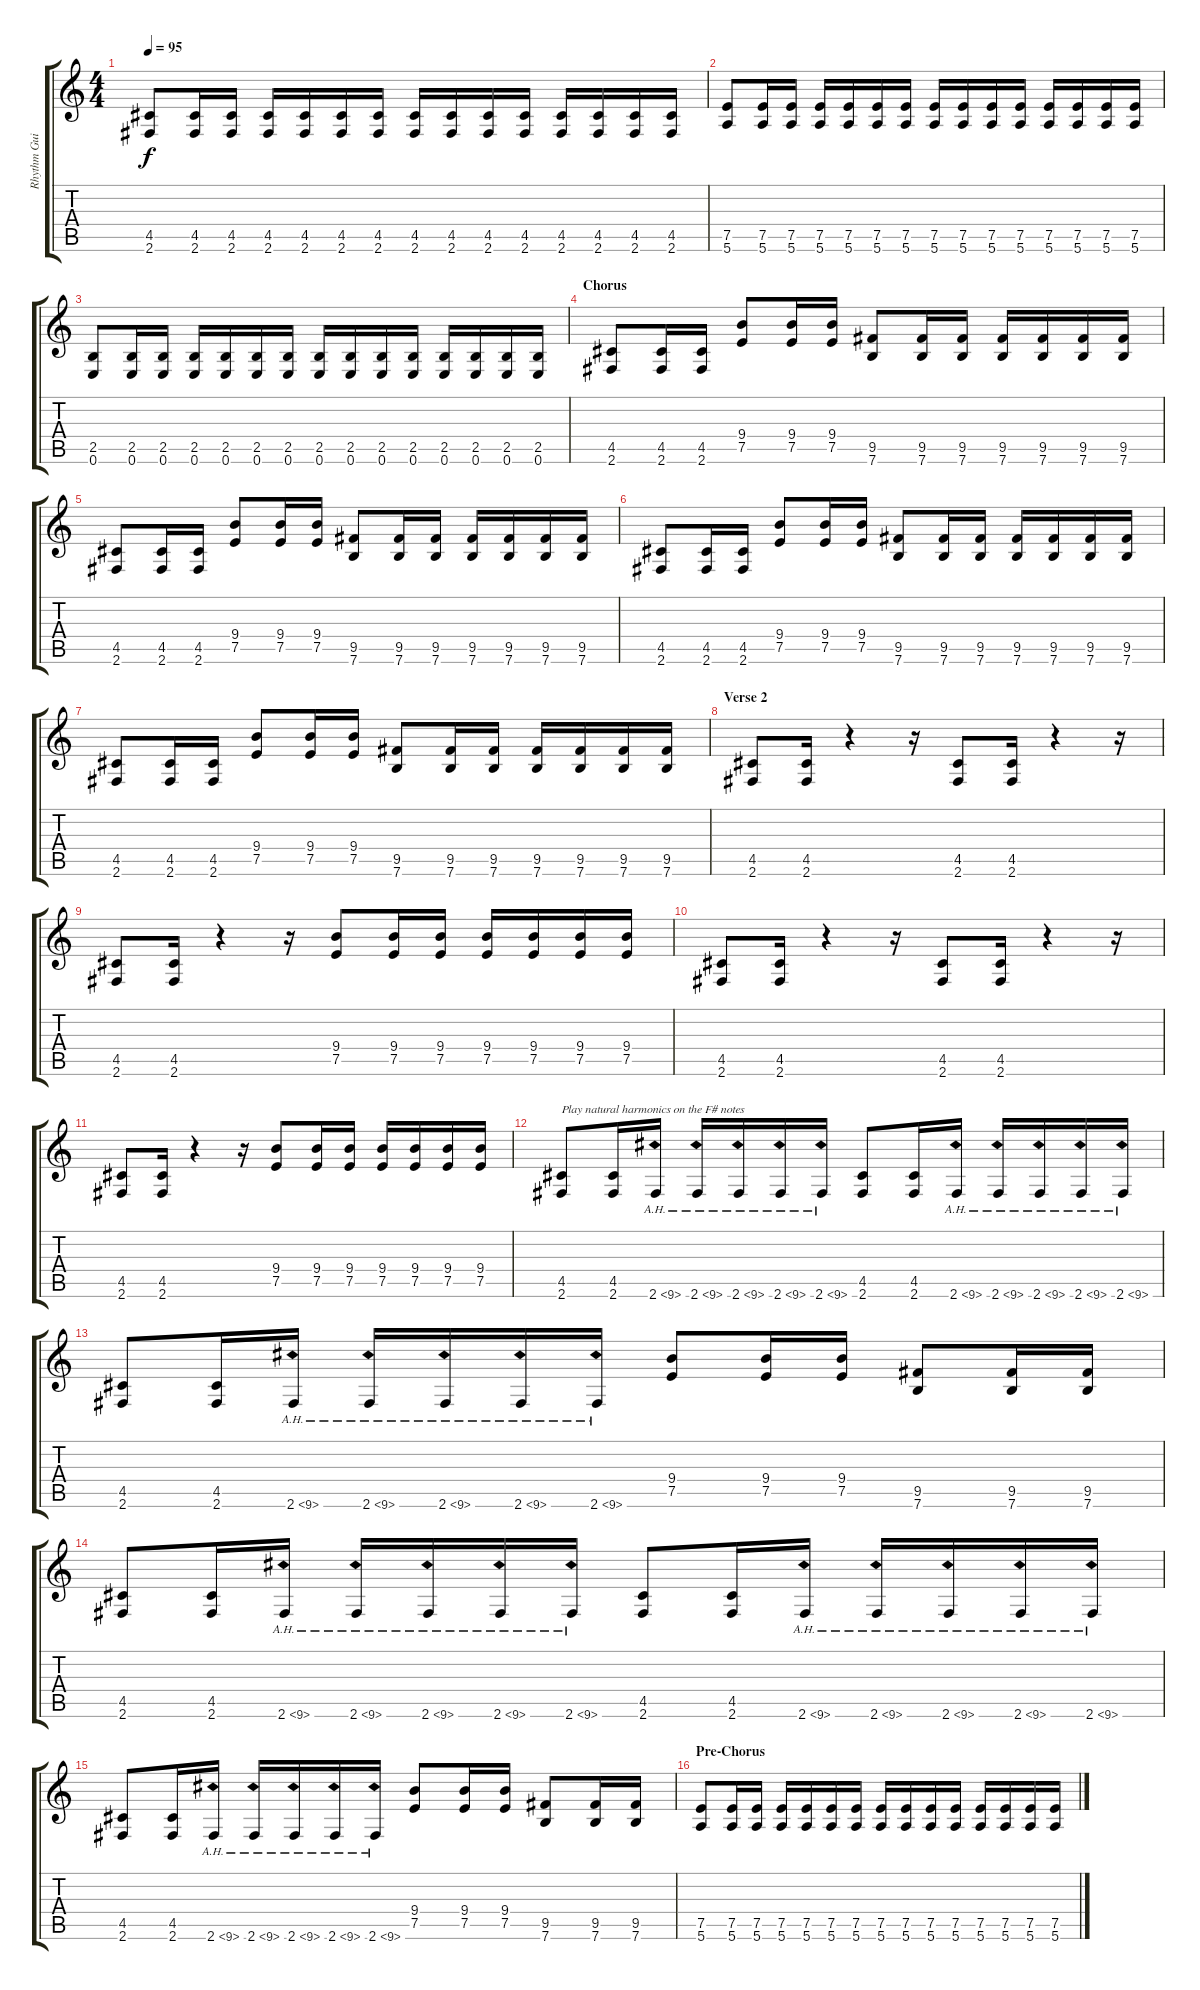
\track ("Rhythm Guitar 2" "Rhythm Gui") {instrument overdrivenguitar}
\staff {score tabs}
\tuning (E4 B3 G3 D3 A2 E2) {hide}
\ts (4 4)
\tempo 95
\clef g2
\ks c
(4.5 2.6).8{dy f} (4.5 2.6).16 (4.5 2.6).16 (4.5 2.6).16 (4.5 2.6).16 (4.5 2.6).16 (4.5 2.6).16 (4.5 2.6).16 (4.5 2.6).16 (4.5 2.6).16 (4.5 2.6).16 (4.5 2.6).16 (4.5 2.6).16 (4.5 2.6).16 (4.5 2.6).16 |
(7.5 5.6).8 (7.5 5.6).16 (7.5 5.6).16 (7.5 5.6).16 (7.5 5.6).16 (7.5 5.6).16 (7.5 5.6).16 (7.5 5.6).16 (7.5 5.6).16 (7.5 5.6).16 (7.5 5.6).16 (7.5 5.6).16 (7.5 5.6).16 (7.5 5.6).16 (7.5 5.6).16 |
(2.5 0.6).8 (2.5 0.6).16 (2.5 0.6).16 (2.5 0.6).16 (2.5 0.6).16 (2.5 0.6).16 (2.5 0.6).16 (2.5 0.6).16 (2.5 0.6).16 (2.5 0.6).16 (2.5 0.6).16 (2.5 0.6).16 (2.5 0.6).16 (2.5 0.6).16 (2.5 0.6).16 |
\section ("" "Chorus")
(4.5 2.6).8 (4.5 2.6).16 (4.5 2.6).16 (9.4 7.5).8 (9.4 7.5).16 (9.4 7.5).16 (9.5 7.6).8 (9.5 7.6).16 (9.5 7.6).16 (9.5 7.6).16 (9.5 7.6).16 (9.5 7.6).16 (9.5 7.6).16 |
(4.5 2.6).8 (4.5 2.6).16 (4.5 2.6).16 (9.4 7.5).8 (9.4 7.5).16 (9.4 7.5).16 (9.5 7.6).8 (9.5 7.6).16 (9.5 7.6).16 (9.5 7.6).16 (9.5 7.6).16 (9.5 7.6).16 (9.5 7.6).16 |
(4.5 2.6).8 (4.5 2.6).16 (4.5 2.6).16 (9.4 7.5).8 (9.4 7.5).16 (9.4 7.5).16 (9.5 7.6).8 (9.5 7.6).16 (9.5 7.6).16 (9.5 7.6).16 (9.5 7.6).16 (9.5 7.6).16 (9.5 7.6).16 |
(4.5 2.6).8 (4.5 2.6).16 (4.5 2.6).16 (9.4 7.5).8 (9.4 7.5).16 (9.4 7.5).16 (9.5 7.6).8 (9.5 7.6).16 (9.5 7.6).16 (9.5 7.6).16 (9.5 7.6).16 (9.5 7.6).16 (9.5 7.6).16 |
\section ("" "Verse 2")
(4.5 2.6).8 (4.5 2.6).16 r.4 r.16 (4.5 2.6).8 (4.5 2.6).16 r.4 r.16 |
(4.5 2.6).8 (4.5 2.6).16 r.4 r.16 (9.4 7.5).8 (9.4 7.5).16 (9.4 7.5).16 (9.4 7.5).16 (9.4 7.5).16 (9.4 7.5).16 (9.4 7.5).16 |
(4.5 2.6).8 (4.5 2.6).16 r.4 r.16 (4.5 2.6).8 (4.5 2.6).16 r.4 r.16 |
(4.5 2.6).8 (4.5 2.6).16 r.4 r.16 (9.4 7.5).8 (9.4 7.5).16 (9.4 7.5).16 (9.4 7.5).16 (9.4 7.5).16 (9.4 7.5).16 (9.4 7.5).16 |
(4.5 2.6).8{txt "Play natural harmonics on the F# notes"} (4.5 2.6).16 2.6{ah 7}.16 2.6{ah 7}.16 2.6{ah 7}.16 2.6{ah 7}.16 2.6{ah 7}.16 (4.5 2.6).8 (4.5 2.6).16 2.6{ah 7}.16 2.6{ah 7}.16 2.6{ah 7}.16 2.6{ah 7}.16 2.6{ah 7}.16 |
(4.5 2.6).8 (4.5 2.6).16 2.6{ah 7}.16 2.6{ah 7}.16 2.6{ah 7}.16 2.6{ah 7}.16 2.6{ah 7}.16 (9.4 7.5).8 (9.4 7.5).16 (9.4 7.5).16 (9.5 7.6).8 (9.5 7.6).16 (9.5 7.6).16 |
(4.5 2.6).8 (4.5 2.6).16 2.6{ah 7}.16 2.6{ah 7}.16 2.6{ah 7}.16 2.6{ah 7}.16 2.6{ah 7}.16 (4.5 2.6).8 (4.5 2.6).16 2.6{ah 7}.16 2.6{ah 7}.16 2.6{ah 7}.16 2.6{ah 7}.16 2.6{ah 7}.16 |
(4.5 2.6).8 (4.5 2.6).16 2.6{ah 7}.16 2.6{ah 7}.16 2.6{ah 7}.16 2.6{ah 7}.16 2.6{ah 7}.16 (9.4 7.5).8 (9.4 7.5).16 (9.4 7.5).16 (9.5 7.6).8 (9.5 7.6).16 (9.5 7.6).16 |
\section ("" "Pre-Chorus")
(7.5 5.6).8 (7.5 5.6).16 (7.5 5.6).16 (7.5 5.6).16 (7.5 5.6).16 (7.5 5.6).16 (7.5 5.6).16 (7.5 5.6).16 (7.5 5.6).16 (7.5 5.6).16 (7.5 5.6).16 (7.5 5.6).16 (7.5 5.6).16 (7.5 5.6).16 (7.5 5.6).16
